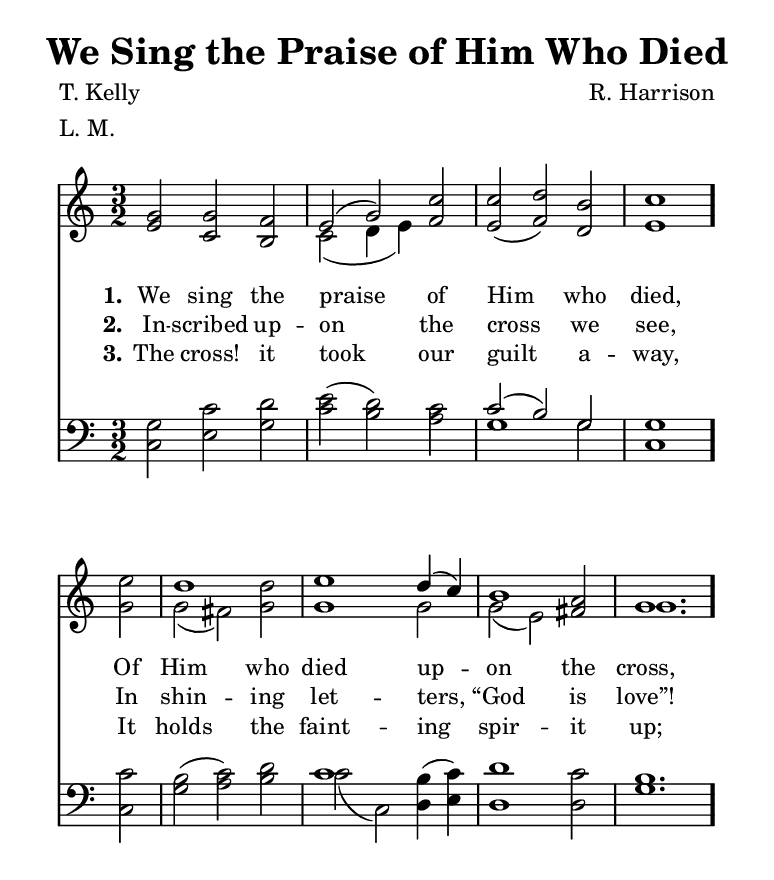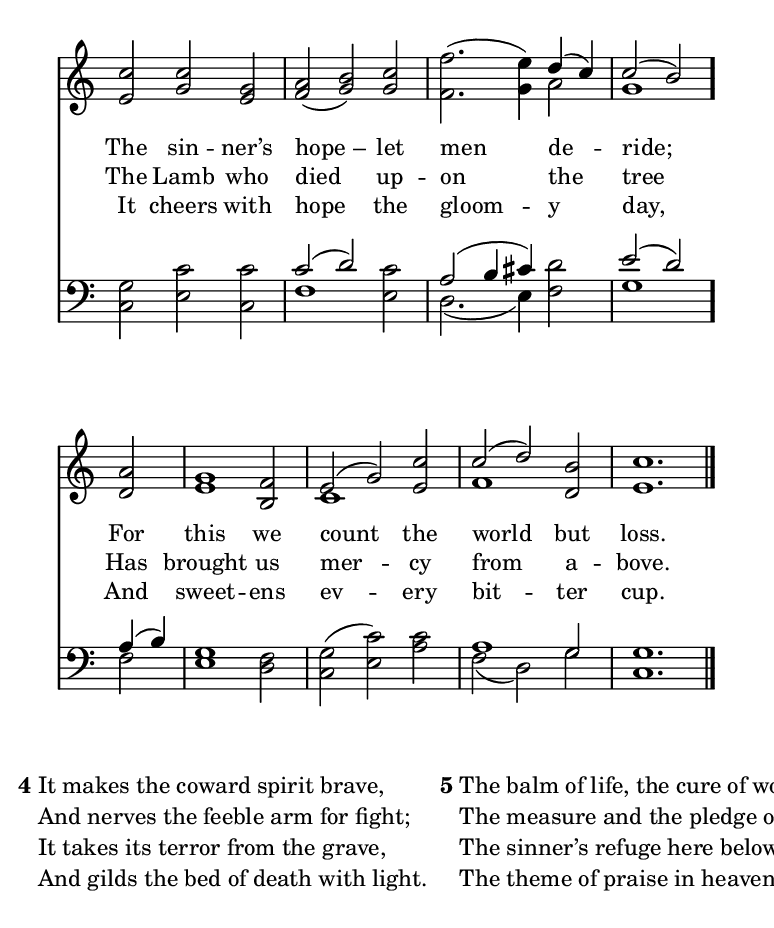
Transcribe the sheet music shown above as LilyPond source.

\include "common/global.ily"
\paper {
  \include "common/paper.ily"
  ragged-bottom = ##t
  systems-per-page = #(cond (is-eogsized 3) (#t #f))
  system-system-spacing.padding = 9
}

\header{
  %gospel
  hymnnumber = "131"
  title = "We Sing the Praise of Him Who Died"
  tunename = "Warrington"
  meter = "L. M."
  poet = "T. Kelly"
  composer = "R. Harrison"
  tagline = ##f
}

% for fermata in MIDI
ta = { \tempo 2=80 }
tb = { \tempo 2=40 }

global = {
  \include "common/overrides.ily"
  \override Staff.TimeSignature.style = #'numbered
  \time 3/2
  \override Score.MetronomeMark.transparent = ##t % hide all fermata changes too
  \ta
  \key c \major
  \autoBeamOff
}

notesSoprano = {
\global
\relative c'' {

g2 g f | e( g) c | c( d) b | c1
e2 | d1 d2 | e1 d4( c) | b1 a2 | g1. |
c2 c g | a( b) c | f2.( e4) d( c) | c2( b)
a | g1 f2 | e( g) c | c( d) b | c1. |

  \bar "|."

}
}

notesAlto = {
\global
\relative e' {

e2 c b | c( d4 e) f2 | e( f) d | e1
g2 | g( fis) g | g1 g2 | g( e) fis | g1. |
e2 g e | f( g) g | f2.( g4) a2 | g1
d2 | e1 b2 | c1 e2 | f1 d2 | e1. |

}
}

notesTenor = {
\global
\relative a {

g2 c d | e( d) c | c( b) g | g1
c2 | b( c) d | c1 b4( c) | d1 c2 | b1. |
g2 c c | c( d) c | a( b4 cis) d2 | e( d)
a4( b) | g1 f2 | g( c) c | a1 g2 | g1. |

}
}

notesBass = {
\global
\relative f {

c2 e g | c( b) a | g1 g2 | c,1
c2 | g'( a) b | c( c,) d4( e) | d1 d2 | g1. |
c,2 e c | f1 e2 | d2.( e4) f2 | g1
f2 | e1 d2 | c( e) a | f( d) g | c,1. |

}
}

wordsA = \lyricmode {
\set stanza = "1."

We sing the praise of Him who died, \bar "."
Of Him who died up -- on the cross, \bar "."
The sin -- ner’s hope_– let men de -- ride; \bar "."
For this we count the world but loss. \bar "."

}

wordsB = \lyricmode {
\set stanza = "2."

In -- scribed up -- on the cross we see,
In shin -- ing let -- ters, “God is love”!
The Lamb who died up -- on the tree
Has brought us mer -- cy from a -- bove.

}

wordsC = \lyricmode {
\set stanza = "3."

The cross! it took our guilt a -- way,
It holds the faint -- ing spir -- it up;
It cheers with hope the gloom -- y day,
And sweet -- ens ev -- ery bit -- ter cup.

}

wordsD = \markuplist {

\line { It makes the coward spirit brave, }
\line { And nerves the feeble arm for fight; }
\line { It takes its terror from the grave, }
\line { And gilds the bed of death with light. }

}

wordsE = \markuplist {

\line { The balm of life, the cure of woe, }
\line { The measure and the pledge of love, }
\line { The sinner’s refuge here below, }
\line { The theme of praise in heaven above. }

}

\score {
  \context ChoirStaff <<
    \context Staff = upper <<
      \set Staff.autoBeaming = ##f
      \set ChoirStaff.systemStartDelimiter = #'SystemStartBar
      \set ChoirStaff.printPartCombineTexts = ##f
      \partcombine #'(2 . 11) \notesSoprano \notesAlto
      \context NullVoice = sopranos { \voiceOne << \notesSoprano >> }
      \context Lyrics = one   \lyricsto sopranos \wordsA
      \context Lyrics = two   \lyricsto sopranos \wordsB
      \context Lyrics = three \lyricsto sopranos \wordsC
    >>
    \context Staff = men <<
      \set Staff.autoBeaming = ##f
      \clef bass
      \set ChoirStaff.printPartCombineTexts = ##f
      \partcombine #'(2 . 11) \notesTenor \notesBass
    >>
  >>
  \layout {
    \include "common/layout.ily"
  }
  #(cond ((ly:get-option 'eog-midi-permitted) #{ \midi{
    \include "common/midi.ily"
  } #}))
}

\noPageBreak

\markup { \fill-line {
  \null
  \line{ \bold 4 \column { \wordsD } }
  \null
  \line{ \bold 5 \column { \wordsE } }
  \null
} }

\version "2.19.49"  % necessary for upgrading to future LilyPond versions.

% vi:set et ts=2 sw=2 ai nocindent syntax=lilypond:
